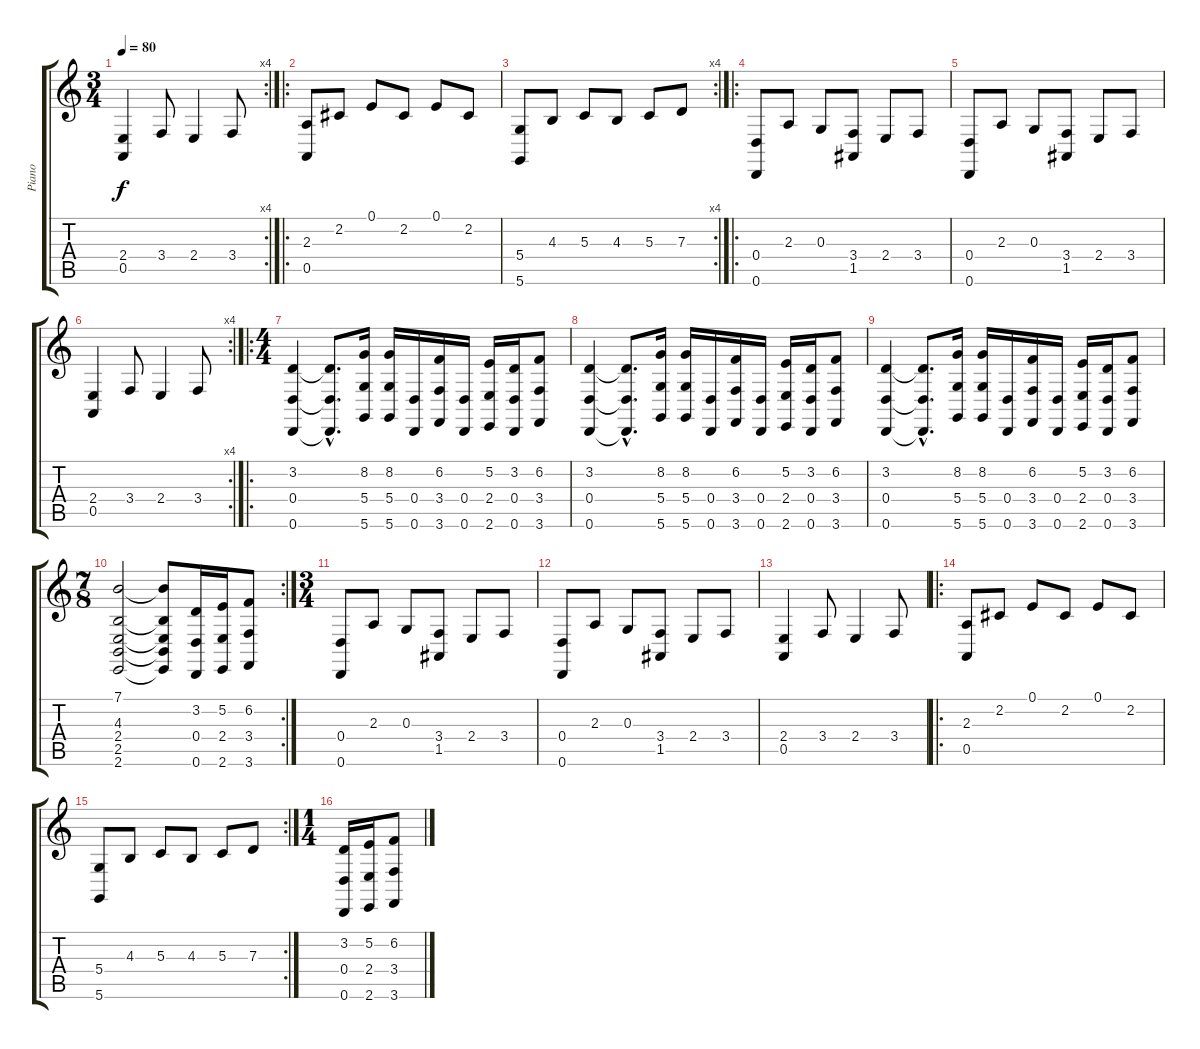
\track ("Piano" "Piano") {instrument electricgrandpiano}
\staff {score tabs}
\tuning (E4 B3 G3 D3 A2 D2) {hide}
\rc 4
\ts (3 4)
\tempo 80
\clef g2
\ks c
(2.4 0.5).4{dy f} 3.4.8 2.4.4 3.4.8 |
\ro
(2.3 0.5).8{volume 16} 2.2.8 0.1.8 2.2.8 0.1.8 2.2.8 |
\rc 4
(5.4 5.6).8 4.3.8 5.3.8 4.3.8 5.3.8 7.3.8 |
\ro
(0.4 0.6).8{volume 16} 2.3.8 0.3.8 (3.4 1.5).8 2.4.8 3.4.8 |
(0.4 0.6).8 2.3.8 0.3.8 (3.4 1.5).8 2.4.8 3.4.8 |
\rc 4
(2.4 0.5).4 3.4.8 2.4.4 3.4.8 |
\ro
\ts (4 4)
(3.2 0.4 0.6).4{volume 14} (3.2{hac t} 0.4{hac t} 0.6{hac t}).8{d} (8.2 5.4 5.6).16 (8.2 5.4 5.6).16 (0.4 0.6).16 (6.2 3.4 3.6).16 (0.4 0.6).16 (5.2 2.4 2.6).16 (3.2 0.4 0.6).16 (6.2 3.4 3.6).8 |
(3.2 0.4 0.6).4 (3.2{hac t} 0.4{hac t} 0.6{hac t}).8{d} (8.2 5.4 5.6).16 (8.2 5.4 5.6).16 (0.4 0.6).16 (6.2 3.4 3.6).16 (0.4 0.6).16 (5.2 2.4 2.6).16 (3.2 0.4 0.6).16 (6.2 3.4 3.6).8 |
(3.2 0.4 0.6).4 (3.2{hac t} 0.4{hac t} 0.6{hac t}).8{d} (8.2 5.4 5.6).16 (8.2 5.4 5.6).16 (0.4 0.6).16 (6.2 3.4 3.6).16 (0.4 0.6).16 (5.2 2.4 2.6).16 (3.2 0.4 0.6).16 (6.2 3.4 3.6).8 |
\rc 2
\ts (7 8)
(7.1 4.3 2.4 2.5 2.6).2 (7.1{t} 4.3{t} 2.4{t} 2.5{t} 2.6{t}).8 (3.2 0.4 0.6).16 (5.2 2.4 2.6).16 (6.2 3.4 3.6).8 |
\ts (3 4)
(0.4 0.6).8{volume 16} 2.3.8 0.3.8 (3.4 1.5).8 2.4.8 3.4.8 |
(0.4 0.6).8 2.3.8 0.3.8 (3.4 1.5).8 2.4.8 3.4.8 |
(2.4 0.5).4 3.4.8 2.4.4 3.4.8 |
\ro
(2.3 0.5).8{volume 16} 2.2.8 0.1.8 2.2.8 0.1.8 2.2.8 |
\rc 2
(5.4 5.6).8 4.3.8 5.3.8 4.3.8 5.3.8 7.3.8 |
\ts (1 4)
(3.2 0.4 0.6).16 (5.2 2.4 2.6).16 (6.2 3.4 3.6).8
